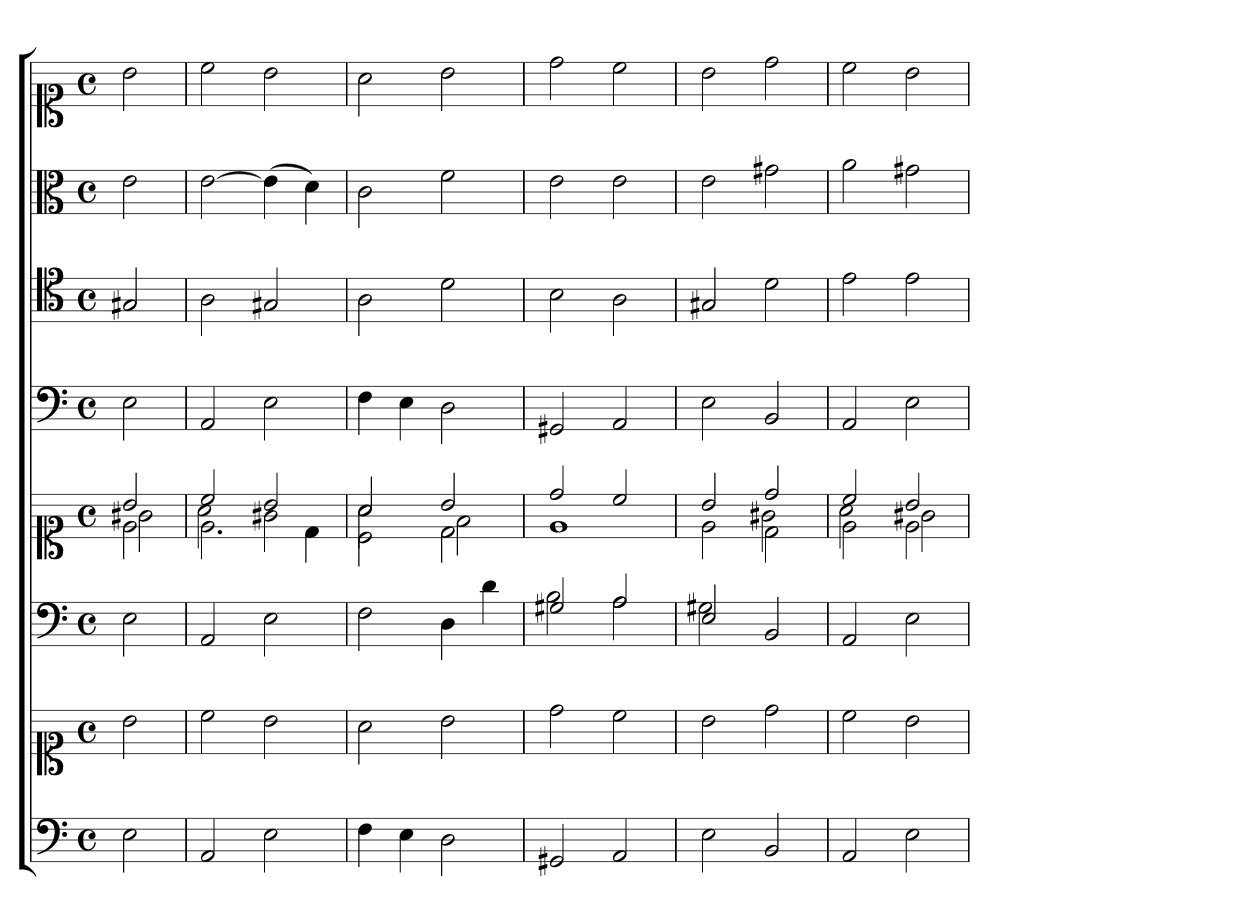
**kern	**kern	**kern	**kern	**kern	**kern	**kern	**kern
*part6	*part6	*part5	*part5	*part4	*part3	*part2	*part1
*staff8	*staff7	*staff6	*staff5	*staff4	*staff3	*staff2	*staff1
*clefF4	*clefC1	*clefF4	*clefC1	*clefF4	*clefC4	*clefC3	*clefC1
*k[]	*k[]	*k[]	*k[]	*k[]	*k[]	*k[]	*k[]
*M4/4	*M4/4	*M4/4	*M4/4	*M4/4	*M4/4	*M4/4	*M4/4
*met(c)	*met(c)	*met(c)	*met(c)	*met(c)	*met(c)	*met(c)	*met(c)
*MM180	*MM180	*MM180	*MM180	*MM180	*MM180	*MM180	*MM180
=1	=1	=1	=1	=1	=1	=1	=1
*	*	*	*^	*	*	*	*
*	*	*	*	*^	*	*	*	*
2E	2b	2E	2b	2e	2g#X\	2E	2G#X	2e	2b
=2	=2	=2	=2	=2	=2	=2	=2	=2	=2
2AA	2cc	2AA	2cc	2.e	2a\	2AA	2A	[2e	2cc
2E	2b	2E	2b	.	2g#X\	2E	2G#X	(4e]	2b
.	.	.	.	4d	.	.	.	4d)	.
=3	=3	=3	=3	=3	=3	=3	=3	=3	=3
4F	2a	2F	2a	2c	2a\	4F	2A	2c	2a
4E	.	.	.	.	.	4E	.	.	.
2D	2b	4D	2b	2d	2f\	2D	2d	2f	2b
.	.	4d	.	.	.	.	.	.	.
*	*	*	*	*v	*v	*	*	*	*
=4	=4	=4	=4	=4	=4	=4	=4	=4
*	*	*^	*	*	*	*	*	*
2GG#X	2dd	2G#X	2B	2dd	1e	2GG#X	2B	2e	2dd
2AA	2cc	2A	2A	2cc	.	2AA	2A	2e	2cc
=5	=5	=5	=5	=5	=5	=5	=5	=5	=5
*	*	*	*	*	*^	*	*	*	*
2E	2b	2E	2G#X	2b	2ryy	2e\	2E	2G#X	2e	2b
2BB	2dd	2BB	2ryy	2dd	2d	2g#X\	2BB	2d	2g#X	2dd
*	*	*v	*v	*	*	*	*	*	*	*
=6	=6	=6	=6	=6	=6	=6	=6	=6	=6
2AA	2cc	2AA	2cc	2e	2a\	2AA	2e	2a	2cc
2E	2b	2E	2b	2e	2g#X\	2E	2e	2g#X	2b
*	*	*	*v	*v	*v	*	*	*	*
=	=	=	=	=	=	=	=
*-	*-	*-	*-	*-	*-	*-	*-
